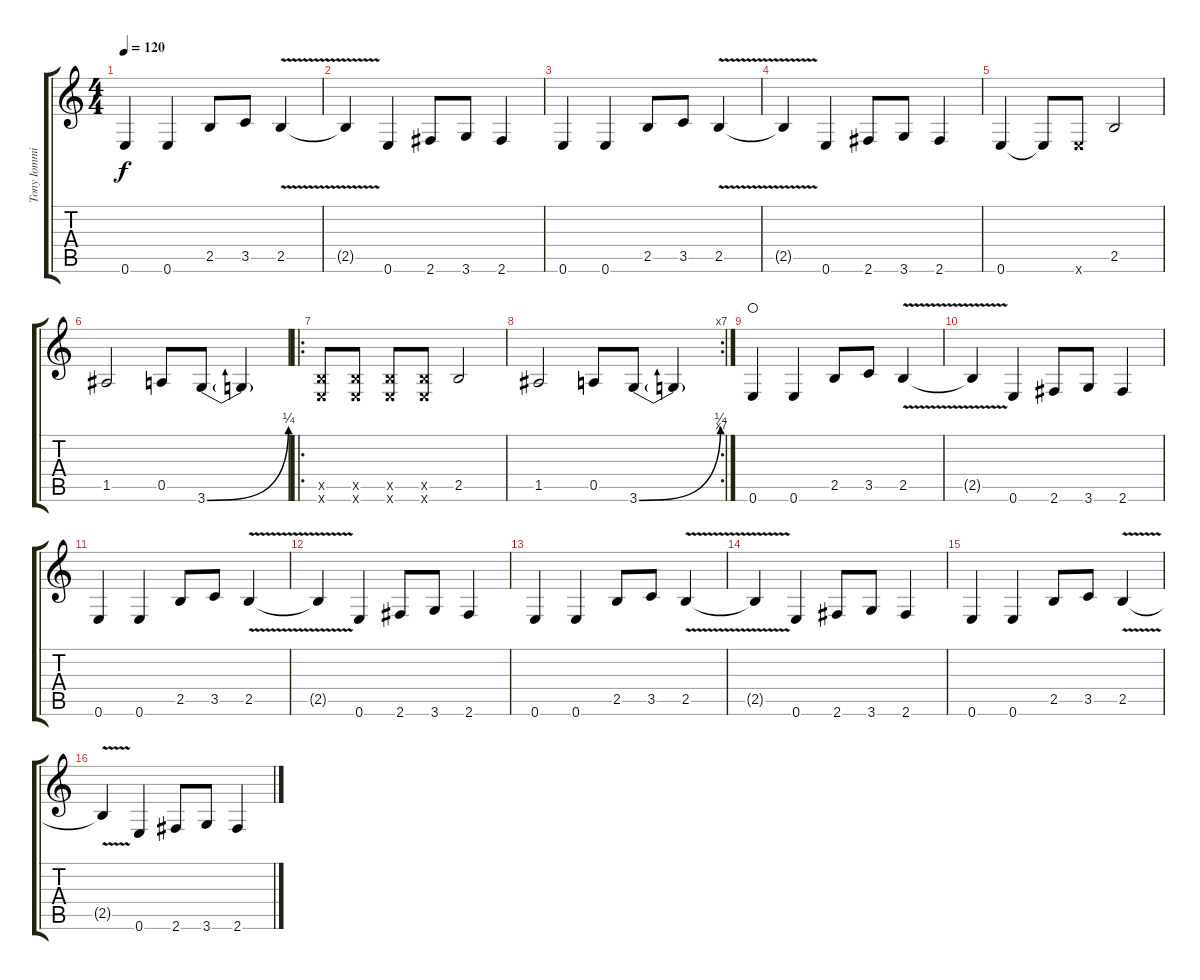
\track ("Tony Iommi (Right)" "Tony Iommi") {instrument overdrivenguitar}
\staff {score tabs}
\tuning (E4 B3 G3 D3 A2 E2) {hide}
\ts (4 4)
\tempo 120
\clef g2
\ks c
0.6.4{dy f} 0.6.4 2.5.8 3.5.8 2.5{v}.4 |
2.5{t}.4 0.6.4 2.6.8 3.6.8 2.6.4 |
0.6.4 0.6.4 2.5.8 3.5.8 2.5{v}.4 |
2.5{t}.4 0.6.4 2.6.8 3.6.8 2.6.4 |
0.6.4 0.6{t}.8 0.6{x}.8 2.5.2 |
1.5.2 0.5.8 3.6{be (bend 0 0 60 1)}.8 3.6{t}.4 |
\ro
(2.5{x} 0.6{x}).8 (2.5{x} 0.6{x}).8 (2.5{x} 0.6{x}).8 (2.5{x} 0.6{x}).8 2.5.2 |
\rc 7
1.5.2 0.5.8 3.6{be (bend 0 0 60 1)}.8 3.6{t}.4 |
0.6.4{waho} 0.6.4 2.5.8 3.5.8 2.5{v}.4 |
2.5{t}.4 0.6.4 2.6.8 3.6.8 2.6.4 |
0.6.4 0.6.4 2.5.8 3.5.8 2.5{v}.4 |
2.5{t}.4 0.6.4 2.6.8 3.6.8 2.6.4 |
0.6.4 0.6.4 2.5.8 3.5.8 2.5{v}.4 |
2.5{t}.4 0.6.4 2.6.8 3.6.8 2.6.4 |
0.6.4 0.6.4 2.5.8 3.5.8 2.5{v}.4 |
2.5{t}.4 0.6.4 2.6.8 3.6.8 2.6.4
